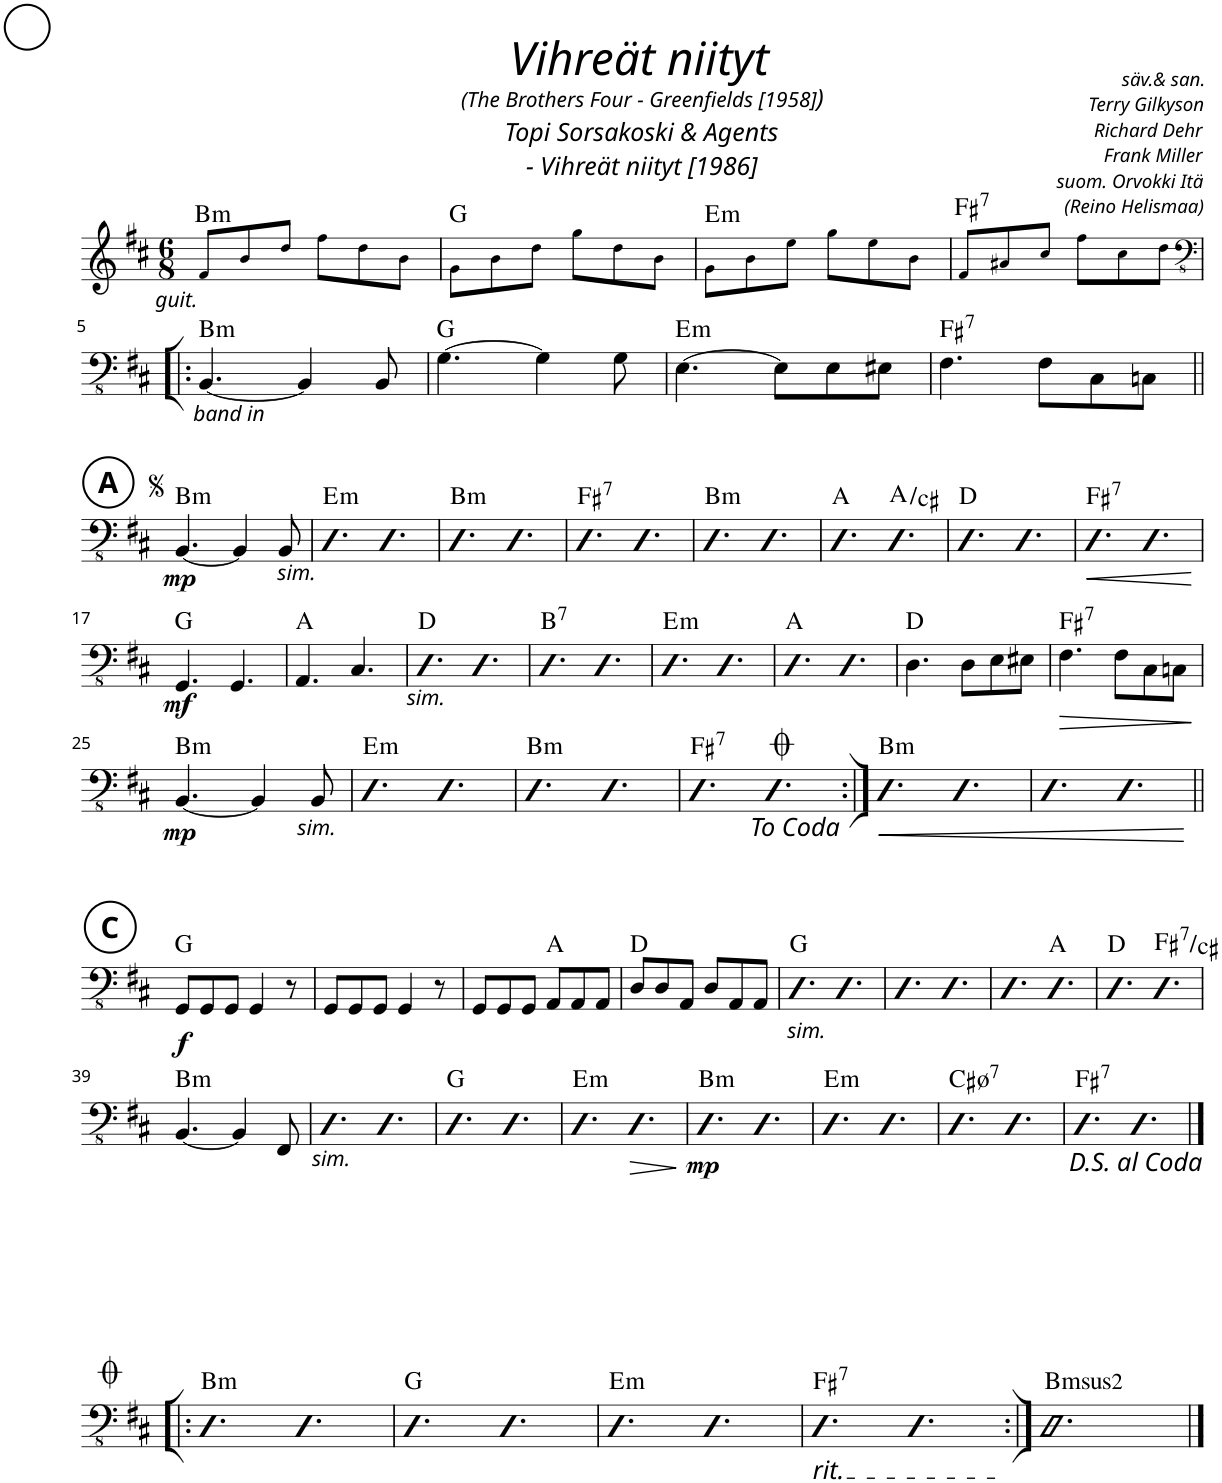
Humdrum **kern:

**kern	**dynam	**harte
*part1	*part1	*part1
*staff1	*staff1	*
*I"Piano	*	*
*I'Pno.	*	*
*clefG2	*	*
*k[f#c#]	*	*
*M6/8	*	*
=1	=1	=1
!LO:TX:b:i:t=guit.	!	!LO:H:kt=m
8f#!/L	.	B:min
8b!/	.	.
8dd!/J	.	.
8ff#!\L	.	.
8dd!\	.	.
8b!\J	.	.
=2	=2	=2
8g!\L	.	G:maj
8b!\	.	.
8dd!\J	.	.
8gg!\L	.	.
8dd!\	.	.
8b!\J	.	.
=3	=3	=3
!	!	!LO:H:kt=m
8g!\L	.	E:min
8b!\	.	.
8ee!\J	.	.
8gg!\L	.	.
8ee!\	.	.
8b!\J	.	.
=4	=4	=4
!	!	!LO:H:kt=7
8f#!/L	.	F#:7
8a#X!/	.	.
8cc#!/J	.	.
8ff#!\L	.	.
8cc#!\	.	.
8dd!\J	.	.
!!LO:LB:g=z
=5!|:	=5!|:	=5!|:
*clefFv4	*	*
!LO:TX:b:i:t=band in	!	!LO:H:kt=m
[4.BBB/	.	B:min
4BBB/]	.	.
8BBB/	.	.
=6	=6	=6
[4.GG\	.	G:maj
4GG\]	.	.
8GG\	.	.
=7	=7	=7
!	!	!LO:H:kt=m
[4.EE\	.	E:min
8EE\L]	.	.
8EE\	.	.
8EE#X\J	.	.
=8	=8	=8
!	!	!LO:H:kt=7
4.FF#\	.	F#:7
8FF#\L	.	.
8CC#\	.	.
8CCn\J	.	.
!!LO:LB:g=z
!!LO:REH:place=s1:a:B:cj:enc=circle:fs=14:t=A
=9||	=9||	=9||
!	!LO:DY:b	!LO:H:kt=m
[4.BBB/	mp	B:min
4BBB/]	.	.
!LO:TX:b:i:t=sim.	!	!
8BBB/	.	.
=10	=10	=10
!	!	!LO:H:kt=m
4.b	.	E:min
4.b	.	.
=11	=11	=11
!	!	!LO:H:kt=m
4.b	.	B:min
4.b	.	.
=12	=12	=12
!	!	!LO:H:kt=7
4.b	.	F#:7
4.b	.	.
=13	=13	=13
!	!	!LO:H:kt=m
4.b	.	B:min
4.b	.	.
=14	=14	=14
4.b	.	A:maj
4.b	.	A:maj/3
=15	=15	=15
4.b	.	D:maj
4.b	.	.
=16	=16	=16
!	!LO:HP:b	!LO:H:kt=7
4.b	<	F#:7
4.b	.	.
.	[	.
!!LO:LB:g=z
=17	=17	=17
!	!LO:DY:b	!
4.GGG/	mf	G:maj
4.GGG/	.	.
=18	=18	=18
4.AAA/	.	A:maj
4.CC#/	.	.
=19	=19	=19
!LO:TX:b:i:t=sim.	!	!
4.b	.	D:maj
4.b	.	.
=20	=20	=20
!	!	!LO:H:kt=7
4.b	.	B:7
4.b	.	.
=21	=21	=21
!	!	!LO:H:kt=m
4.b	.	E:min
4.b	.	.
=22	=22	=22
4.b	.	A:maj
4.b	.	.
=23	=23	=23
4.DD\	.	D:maj
8DD\L	.	.
8EE\	.	.
8EE#X\J	.	.
=24	=24	=24
!	!LO:HP:b	!LO:H:kt=7
4.FF#\	>	F#:7
8FF#\L	.	.
8CC#\	.	.
8CCn\J	.	.
.	]	.
!!LO:LB:g=z
=25	=25	=25
!	!LO:DY:b	!LO:H:kt=m
[4.BBB/	mp	B:min
4BBB/]	.	.
!LO:TX:b:i:t=sim.	!	!
8BBB/	.	.
=26	=26	=26
!	!	!LO:H:kt=m
4.b	.	E:min
4.b	.	.
=27	=27	=27
!	!	!LO:H:kt=m
4.b	.	B:min
4.b	.	.
=28	=28	=28
!	!	!LO:H:kt=7
4.b	.	F#:7
4.b	.	.
=29:|!	=29:|!	=29:|!
!	!LO:HP:b	!LO:H:kt=m
4.b	<	B:min
4.b	.	.
=30	=30	=30
4.b	.	.
4.b	.	.
.	[	.
!!LO:LB:g=z
!!LO:REH:place=s1:a:B:cj:enc=circle:fs=14:t=C
=31||	=31||	=31||
!	!LO:DY:b	!
8GGG/L	f	G:maj
8GGG/	.	.
8GGG/J	.	.
4GGG/	.	.
8r	.	.
=32	=32	=32
8GGG/L	.	.
8GGG/	.	.
8GGG/J	.	.
4GGG/	.	.
8r	.	.
=33	=33	=33
8GGG/L	.	.
8GGG/	.	.
8GGG/J	.	.
8AAA/L	.	A:maj
8AAA/	.	.
8AAA/J	.	.
=34	=34	=34
8DD/L	.	D:maj
8DD/	.	.
8AAA/J	.	.
8DD/L	.	.
8AAA/	.	.
8AAA/J	.	.
=35	=35	=35
!LO:TX:b:i:t=sim.	!	!
4.DD	.	G:maj
4.DD	.	.
=36	=36	=36
4.DD	.	.
4.DD	.	.
=37	=37	=37
4.DD	.	.
4.DD	.	A:maj
=38	=38	=38
4.DD	.	D:maj
!	!	!LO:H:kt=7
4.DD	.	F#:7/5
!!LO:LB:g=z
=39	=39	=39
!	!	!LO:H:kt=m
[4.BBB/	.	B:min
4BBB/]	.	.
!LO:TX:b:i:t=sim.	!	!
8FFF#/	.	.
=40	=40	=40
4.DD	.	.
4.DD	.	.
=41	=41	=41
4.DD	.	G:maj
4.DD	.	.
=42	=42	=42
!	!	!LO:H:kt=m
4.DD	.	E:min
!	!LO:HP:b	!
4.DD	>	.
.	]	.
=43	=43	=43
!	!LO:DY:b	!LO:H:kt=m
4.DD	mp	B:min
4.DD	.	.
=44	=44	=44
!	!	!LO:H:kt=m
4.DD	.	E:min
4.DD	.	.
=45	=45	=45
!	!	!LO:H:kt=7
4.DD	.	C#:hdim7
4.DD	.	.
=46	=46	=46
!	!	!LO:H:kt=7
4.DD	.	F#:7
4.DD	.	.
!!LO:LB:g=z
=47|!:	=47|!:	=47|!:
!	!	!LO:H:kt=m
4.DD	.	B:min
4.DD	.	.
=48	=48	=48
4.DD	.	G:maj
4.DD	.	.
=49	=49	=49
!	!	!LO:H:kt=m
4.DD	.	E:min
4.DD	.	.
=50	=50	=50
!LO:TX:b:i:t=rit.	!	!LO:H:kt=7
4.DD	.	F#:7
4.DD	.	.
=51:|!	=51:|!	=51:|!
!	!	!LO:H:kt=2
2.DD	.	B:(1,2,5)
==	==	==
*-	*-	*-
